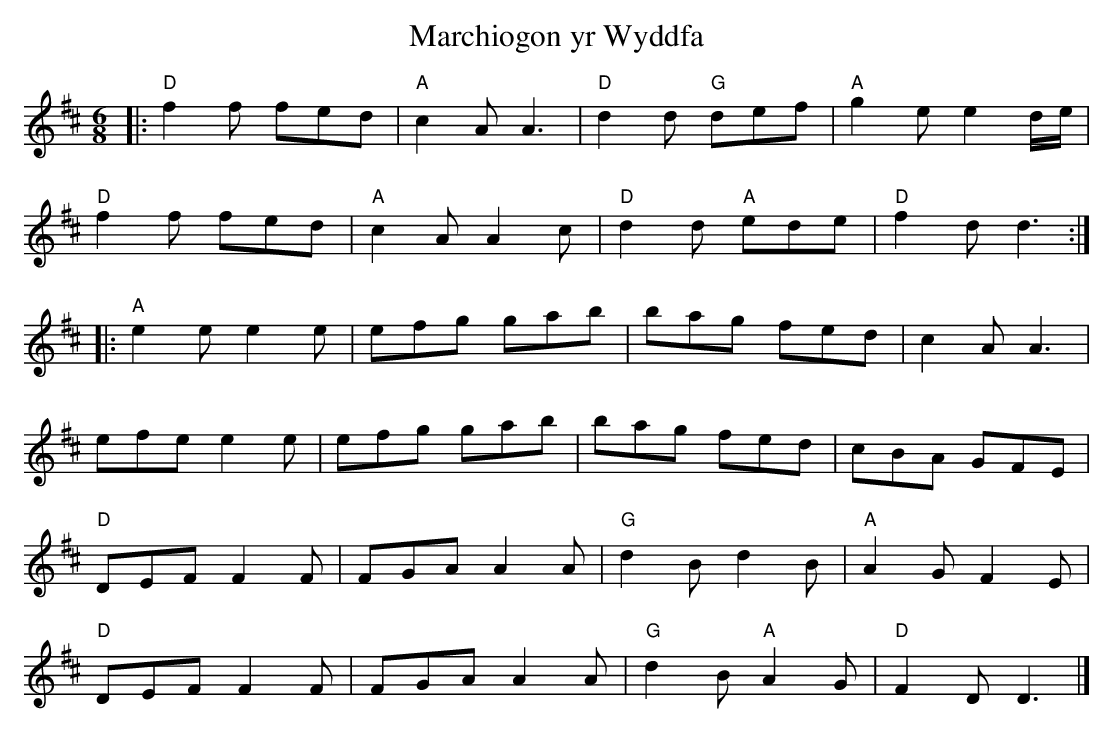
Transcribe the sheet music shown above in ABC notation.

X:1
T:Marchiogon yr Wyddfa
L:1/4
M:6/8
K:D
V:1
|: "D" f f/ f/e/d/ | "A" c A/ A3/2 | "D" d d/ "G" d/e/f/ | "A" g e/ e d/4e/4 |
"D" f f/ f/e/d/ | "A" c A/ A c/ | "D" d d/ "A" e/d/e/ | "D" f d/ d3/2 :|
|:"A" e e/ e e/ | e/f/g/ g/a/b/ | b/a/g/ f/e/d/ | c A/ A3/2 |
e/f/e/ e e/ | e/f/g/ g/a/b/ | b/a/g/ f/e/d/ | c/B/A/ G/F/E/ |
"D" D/E/F/ F F/ | F/G/A/ A A/ | "G" d B/ d B/ | "A" A G/ F E/ |
"D" D/E/F/ F F/ | F/G/A/ A A/ | "G" d B/ "A" A G/ | "D" F D/ D3/2 |]
